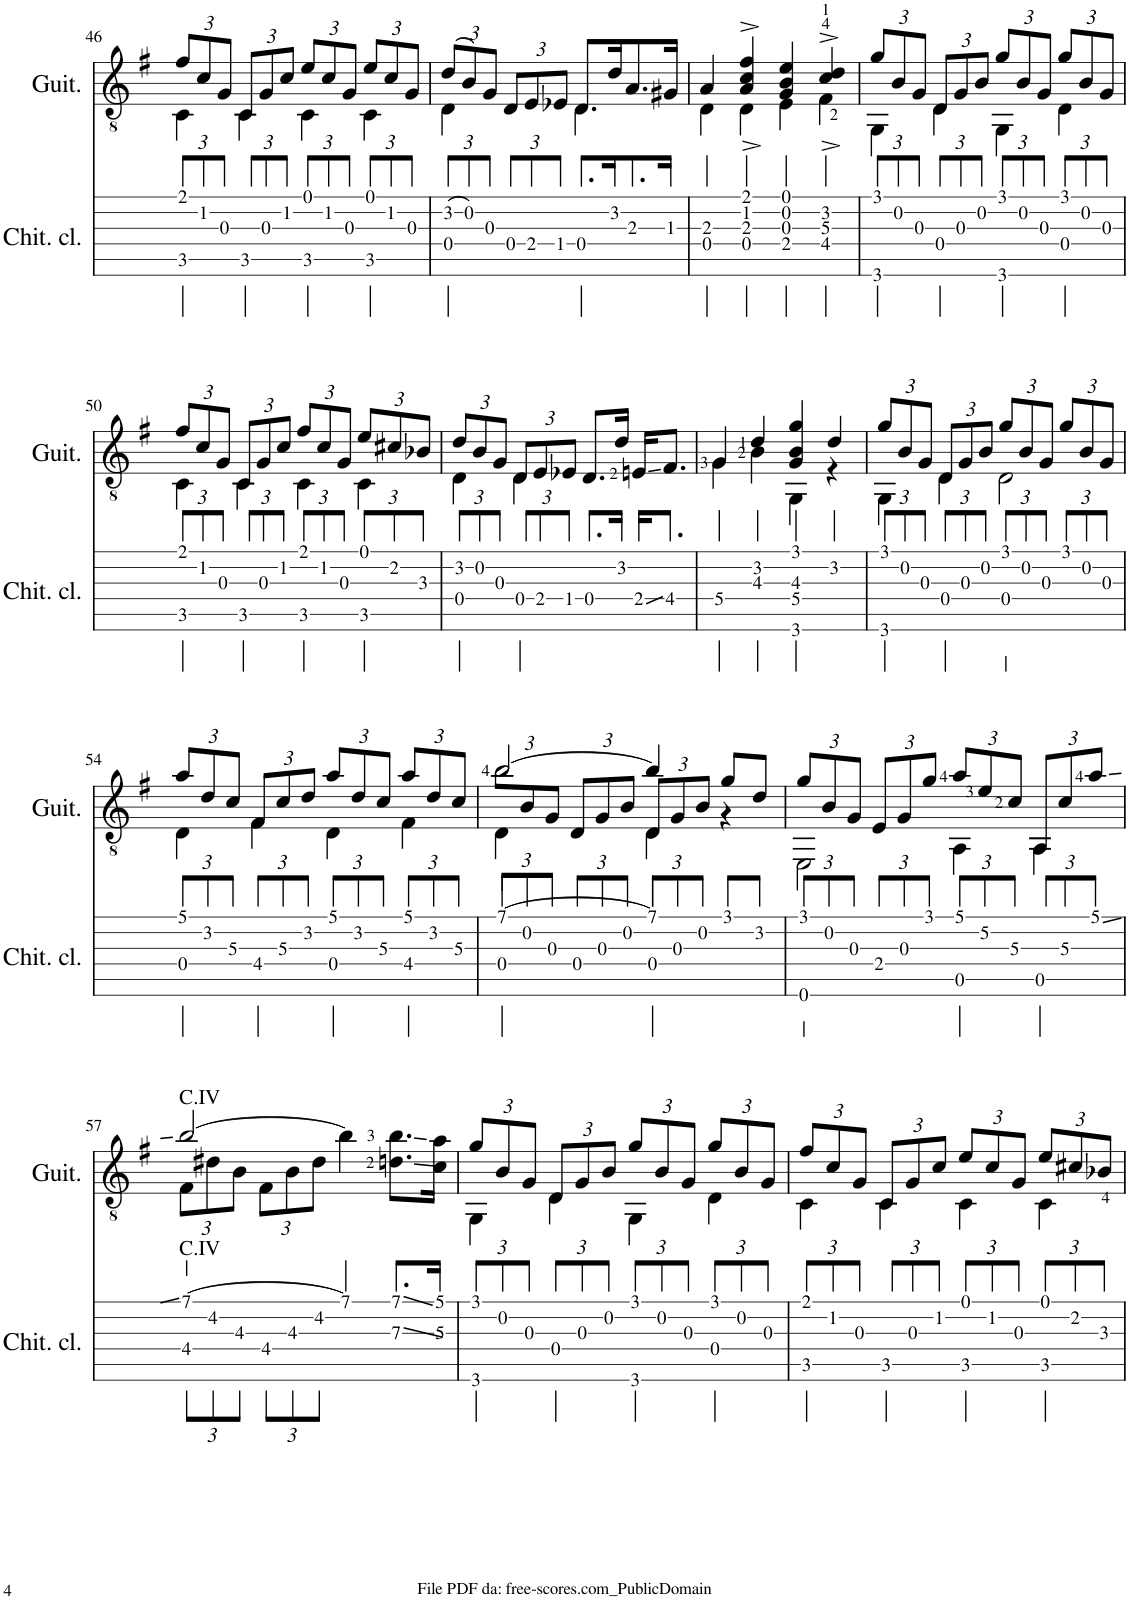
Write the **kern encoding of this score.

**kern	**kern
*part2	*part1
*staff2	*staff1
*I"Chitarra classica	*I"Guitar
*I'Chit. cl.	*I'Guit.
!!LO:PB:g=z
*	*clefGv2
*k[f#]	*k[f#]
*M4/4	*M4/4
*Xbrackettup	*Xbrackettup
=46	=46
*^	*^
12f#/L	4C\	12f#/L	4C\
12c/	.	12c/	.
12G/J	.	12G/J	.
12C/L	4C\	12C/L	4C\
12G/	.	12G/	.
12c/J	.	12c/J	.
12e/L	4C\	12e/L	4C\
12c/	.	12c/	.
12G/J	.	12G/J	.
12e/L	4C\	12e/L	4C\
12c/	.	12c/	.
12G/J	.	12G/J	.
=47	=47	=47	=47
(12d/L	4D\	(12d/L	4D\
12B/)	.	12B/)	.
12G/J	.	12G/J	.
12D/L	4ryy	12D/L	4ryy
12E/	.	12E/	.
12E-X/J	.	12E-X/J	.
8.D/L	4D\	8.D/L	4D\
16d/K	.	16d/K	.
8.A/	4ryy	8.A/	4ryy
16G#X/Jk	.	16G#X/Jk	.
=48	=48	=48	=48
4A/	4D\	4A/	4D\
4A/^ 4c/^ 4f#/^	4D\	4A/^ 4c/^ 4f#/^	4D\
4G/ 4B/ 4e/	4E\	4G/ 4B/ 4e/	4E\
4c/^ 4d/^	4F#\	4c/^ 4d/^	4F#\
=49	=49	=49	=49
12g/L	4GG\	12g/L	4GG\
12B/	.	12B/	.
12G/J	.	12G/J	.
12D/L	4D\	12D/L	4D\
12G/	.	12G/	.
12B/J	.	12B/J	.
12g/L	4GG\	12g/L	4GG\
12B/	.	12B/	.
12G/J	.	12G/J	.
12g/L	4D\	12g/L	4D\
12B/	.	12B/	.
12G/J	.	12G/J	.
!!LO:LB:g=z	!!
=50	=50	=50	=50
12f#/L	4C\	12f#/L	4C\
12c/	.	12c/	.
12G/J	.	12G/J	.
12C/L	4C\	12C/L	4C\
12G/	.	12G/	.
12c/J	.	12c/J	.
12f#/L	4C\	12f#/L	4C\
12c/	.	12c/	.
12G/J	.	12G/J	.
12e/L	4C\	12e/L	4C\
12c#X/	.	12c#X/	.
12B-X/J	.	12B-X/J	.
=51	=51	=51	=51
12d/L	4D\	12d/L	4D\
12B/	.	12B/	.
12G/J	.	12G/J	.
12D/L	4D\	12D/L	4D\
12E/	.	12E/	.
12E-X/J	.	12E-X/J	.
8.D/L	2ryy	8.D/L	2ryy
16d/Jk	.	16d/Jk	.
16En/KL	.	16En/KL	.
8.F#/J	.	8.F#/J	.
=52	=52	=52	=52
4G/	4G\	4G/	4G\
4d/	4B\	4d/	4B\
4G/ 4B/ 4g/	4GG\	4G/ 4B/ 4g/	4GG\
4d/	4r	4d/	4r
=53	=53	=53	=53
12g/L	4GG\	12g/L	4GG\
12B/	.	12B/	.
12G/J	.	12G/J	.
12D/L	4D\	12D/L	4D\
12G/	.	12G/	.
12B/J	.	12B/J	.
12g/L	2D\	12g/L	2D\
12B/	.	12B/	.
12G/J	.	12G/J	.
12g/L	.	12g/L	.
12B/	.	12B/	.
12G/J	.	12G/J	.
!!LO:LB:g=z	!!
=54	=54	=54	=54
12a/L	4D\	12a/L	4D\
12d/	.	12d/	.
12c/J	.	12c/J	.
12F#/L	4F#\	12F#/L	4F#\
12c/	.	12c/	.
12d/J	.	12d/J	.
12a/L	4D\	12a/L	4D\
12d/	.	12d/	.
12c/J	.	12c/J	.
12a/L	4F#\	12a/L	4F#\
12d/	.	12d/	.
12c/J	.	12c/J	.
*v	*v	*	*
*	*v	*v
=55	=55
!LO:N:head=open	!LO:N:head=open
*^	*^
*	*^	*	*^
12b/L	4D\	[2b/	12b\L	4D\	[2b/
12B/	.	.	12B/	.	.
12G/J	.	.	12G/J	.	.
12D/L	4ryy	.	12D/L	4ryy	.
12G/	.	.	12G/	.	.
12B/J	.	.	12B/J	.	.
12D/L	4D\	4b/]	12D/L	4D\	4b/]
12G/	.	.	12G/	.	.
12B/J	.	.	12B/J	.	.
8g/L	4r	4ryy	8g/L	4r	4ryy
8d/J	.	.	8d/J	.	.
*	*v	*v	*	*	*
*	*	*	*v	*v
=56	=56	=56	=56
12g/L	2EE\	12g/L	2EE\
12B/	.	12B/	.
12G/J	.	12G/J	.
12E/L	.	12E/L	.
12G/	.	12G/	.
12g/J	.	12g/J	.
12a/L	4AA\	12a/L	4AA\
12e/	.	12e/	.
12c/J	.	12c/J	.
12AA/L	4AA\	12AA/L	4AA\
12c/	.	12c/	.
12a/J	.	12a/J	.
!!LO:LB:g=z	!!
=57	=57	=57	=57
!	!	!LO:TX:a:t=C.IV	!
!LO:TX:a:t=C.IV	!	!	!
[2b/	12F#\L	[2b/	12F#\L
.	12d#X\	.	12d#X\
.	12B\J	.	12B\J
.	12F#\L	.	12F#\L
.	12B\	.	12B\
.	12d#\J	.	12d#\J
4b/]	2ryy	4b\]	2ryy
8.dn/ 8.b/L	.	8.dn\ 8.b\L	.
16c/ 16a/Jk	.	16c\ 16a\Jk	.
=58	=58	=58	=58
12g/L	4GG\	12g/L	4GG\
12B/	.	12B/	.
12G/J	.	12G/J	.
12D/L	4D\	12D/L	4D\
12G/	.	12G/	.
12B/J	.	12B/J	.
12g/L	4GG\	12g/L	4GG\
12B/	.	12B/	.
12G/J	.	12G/J	.
12g/L	4D\	12g/L	4D\
12B/	.	12B/	.
12G/J	.	12G/J	.
=59	=59	=59	=59
12f#/L	4C\	12f#/L	4C\
12c/	.	12c/	.
12G/J	.	12G/J	.
12C/L	4C\	12C/L	4C\
12G/	.	12G/	.
12c/J	.	12c/J	.
12e/L	4C\	12e/L	4C\
12c/	.	12c/	.
12G/J	.	12G/J	.
12e/L	4C\	12e/L	4C\
12c#X/	.	12c#X/	.
12B-X/J	.	12B-X/J	.
*v	*v	*	*
*	*v	*v
=	=
*-	*-
